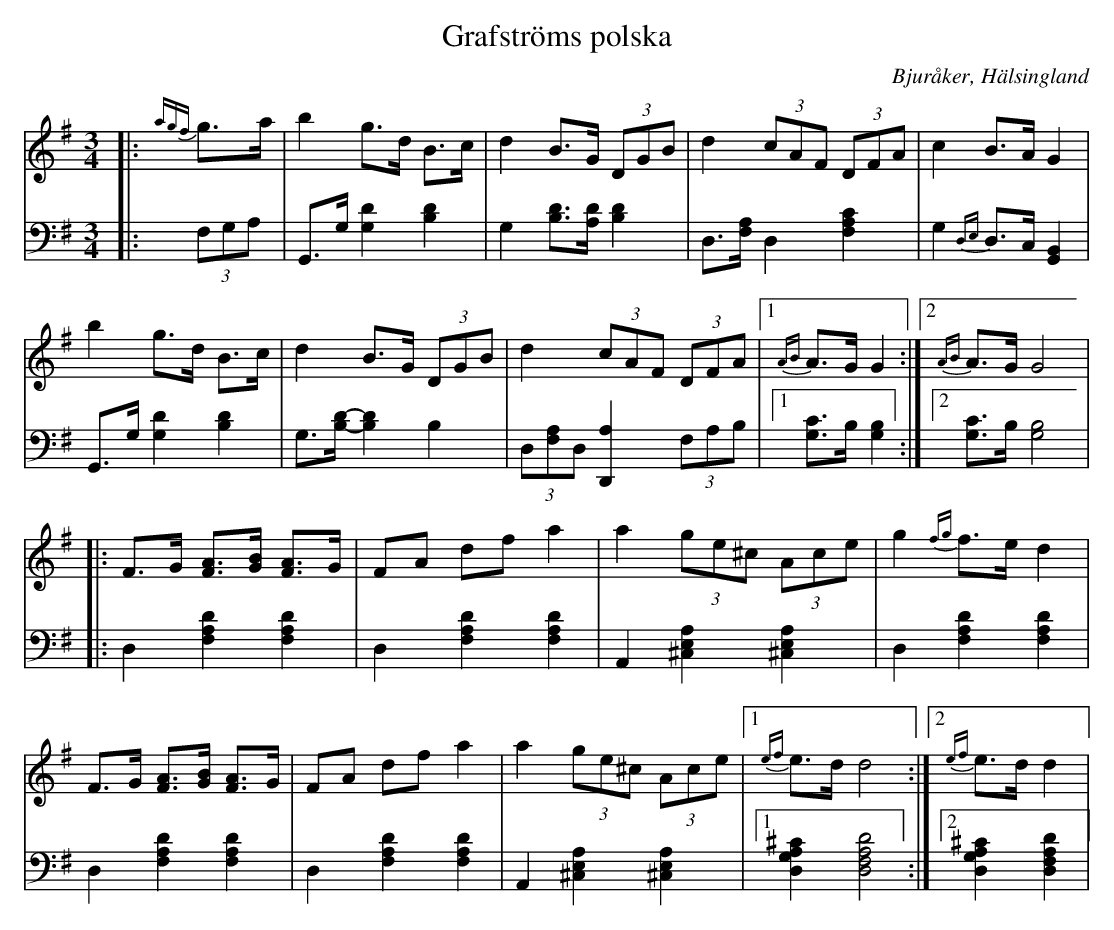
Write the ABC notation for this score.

X:1
T: Grafströms polska
O: Bjuråker, Hälsingland
M: 3/4
L: 1/8
K: G
V:1
V:2
V: 1
|:{agf}g>a|b2 g>d B>c|d2 B>G (3DGB|d2 (3cAF (3DFA|c2 B>A G2|
b2 g>d B>c|d2 B>G (3DGB|d2 (3cAF (3DFA|1 {AB}A>G G2:|2 {AB}A>G G4|
|:F>G [FA]>[GB] [FA]>G |FA df a2 |a2 (3ge^c (3Ace |g2 {fg}f>e d2 |
F>G [FA]>[GB] [FA]>G |FA df a2 |a2 (3ge^c (3Ace |1 {ef}e>d d4:|2 {ef}e>d d2|
V:2 clef=bass
|:(3F,G,A, | G,,>G, [G,2D2] [B,2D2]|G,2 [B,D]>[A,D] [B,D]2|D,>[F,A,] D,2 [F,2A,2C2]| G,2 {D,E,}D,>C, [G,,2B,,2]|
 G,,>G, [G,2D2] [B,2D2]|G,>[B,D]-[B,2D2] B,2|(3D,[F,A,]D, [D,,2A,2] (3F,A,B,|1 [G,C]>B, [G,2B,2]:|2 [G,C]>B, [G,4B,4]|
|:D,2 [F,2A,2D2] [F,2A,2D2]|D,2 [F,2A,2D2] [F,2A,2D2]| A,,2 [^C,2E,2A,2] [^C,2E,2A,2]|D,2 [F,2A,2D2] [F,2A,2D2] |
D,2 [F,2A,2D2] [F,2A,2D2] | D,2 [F,2A,2D2] [F,2A,2D2] | A,,2 [^C,2E,2A,2] [^C,2E,2A,2]|1 [D,2G,2A,2^C2] [D,4F,4A,4D4]:|2 [D,2G,2A,2^C2] [D,2F,2A,2D2]|
